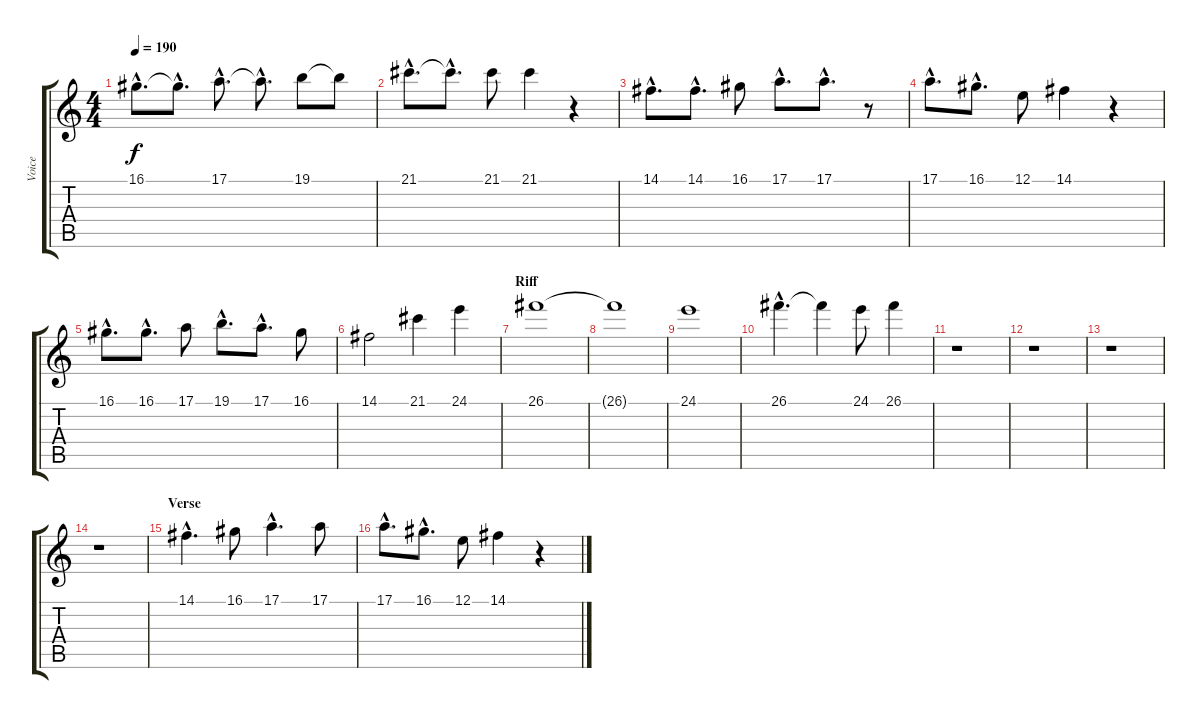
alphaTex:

\track ("Voice" "Voice") {instrument lead6voice}
\staff {score tabs}
\tuning (E4 B3 G3 D3 A2 E2) {hide}
\ts (4 4)
\tempo 190
\clef g2
\ks c
16.1{hac}.8{d dy f} 16.1{hac t}.8{d} 17.1{hac}.8{d} 17.1{hac t}.8{d} 19.1.8 19.1{t}.8 |
21.1{hac}.8{d} 21.1{hac t}.8{d} 21.1.8 21.1.4 r.4 |
14.1{hac}.8{d} 14.1{hac}.8{d} 16.1.8 17.1{hac}.8{d} 17.1{hac}.8{d} r.8 |
17.1{hac}.8{d} 16.1{hac}.8{d} 12.1.8 14.1.4 r.4 |
16.1{hac}.8{d} 16.1{hac}.8{d} 17.1.8 19.1{hac}.8{d} 17.1{hac}.8{d} 16.1.8 |
14.1.2 21.1.4 24.1.4 |
\section ("" "Riff")
26.1.1 |
26.1{t}.1 |
24.1.1 |
26.1{hac}.4{d} 26.1{t}.4 24.1.8 26.1.4 |
r.1 |
r.1 |
r.1 |
r.1 |
\section ("" "Verse")
14.1{hac}.4{d} 16.1.8 17.1{hac}.4{d} 17.1.8 |
17.1{hac}.8{d} 16.1{hac}.8{d} 12.1.8 14.1.4 r.4
